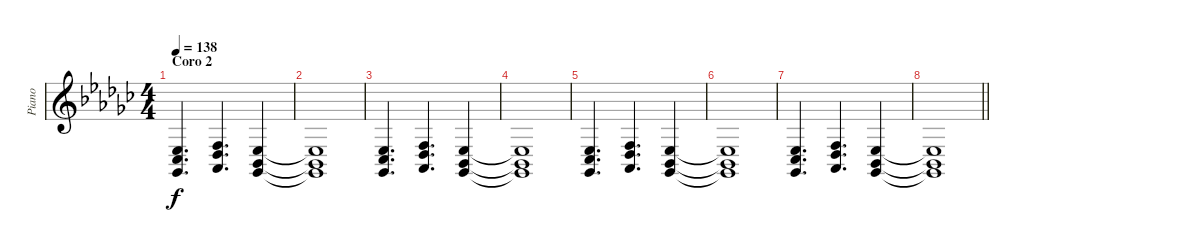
\track ("Piano" "Piano") {instrument brightacousticpiano}
\staff {score}
\tuning (E4 B3 G3 D3 A2 E2 B1) {hide}
\ts (4 4)
\section ("" "Coro 2")
\tempo 138
\clef g2
\ks gb
(1.4 2.5 2.6).4{d dy f} (3.4 4.5 4.6).4{d} (1.4 1.5 2.6).4 |
(1.4{t} 1.5{t} 2.6{t}).1 |
(1.4 2.5 2.6).4{d} (3.4 4.5 4.6).4{d} (1.4 1.5 2.6).4 |
(1.4{t} 1.5{t} 2.6{t}).1 |
(1.4 2.5 2.6).4{d} (3.4 4.5 4.6).4{d} (1.4 1.5 2.6).4 |
(1.4{t} 1.5{t} 2.6{t}).1 |
(1.4 2.5 2.6).4{d} (3.4 4.5 4.6).4{d} (1.4 1.5 2.6).4 |
\barLineRight lightlight
(1.4{t} 1.5{t} 2.6{t}).1
